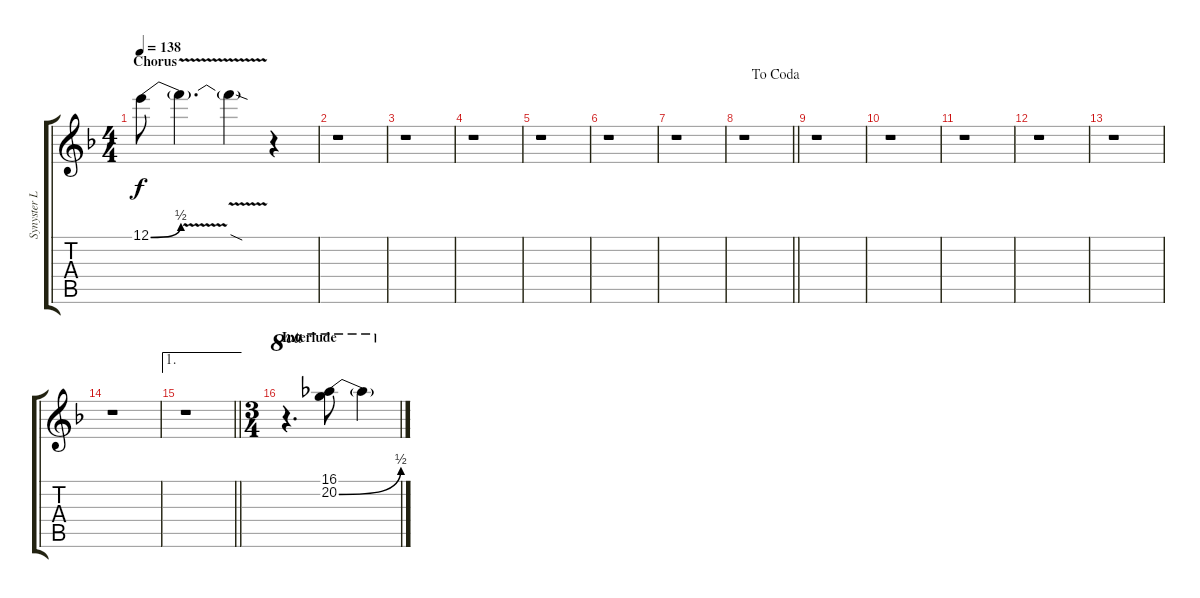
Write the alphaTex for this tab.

\track ("Synyster Lead" "Synyster L") {instrument overdrivenguitar}
\staff {score tabs}
\tuning (E4 B3 G3 D3 A2 D2) {hide}
\ts (4 4)
\section ("" "Chorus")
\tempo 138
\clef g2
\ks f
12.1{be (bend 0 0 60 2)}.8{dy f} 12.1{v t}.4{d} 12.1{sod t}.4 r.4 |
r.1 |
r.1 |
r.1 |
r.1 |
r.1 |
r.1 |
\jump dacoda
\barLineRight lightlight
r.1 |
r.1 |
r.1 |
r.1 |
r.1 |
r.1 |
r.1 |
\ae 1
\barLineRight lightlight
r.1 |
\ts (3 4)
\section ("" "Interlude")
r.4{d ot 8va} (16.1 20.2{be (bend 0 0 60 2)}).8{ot 8va} 20.2{t}.4{ot 8va}
